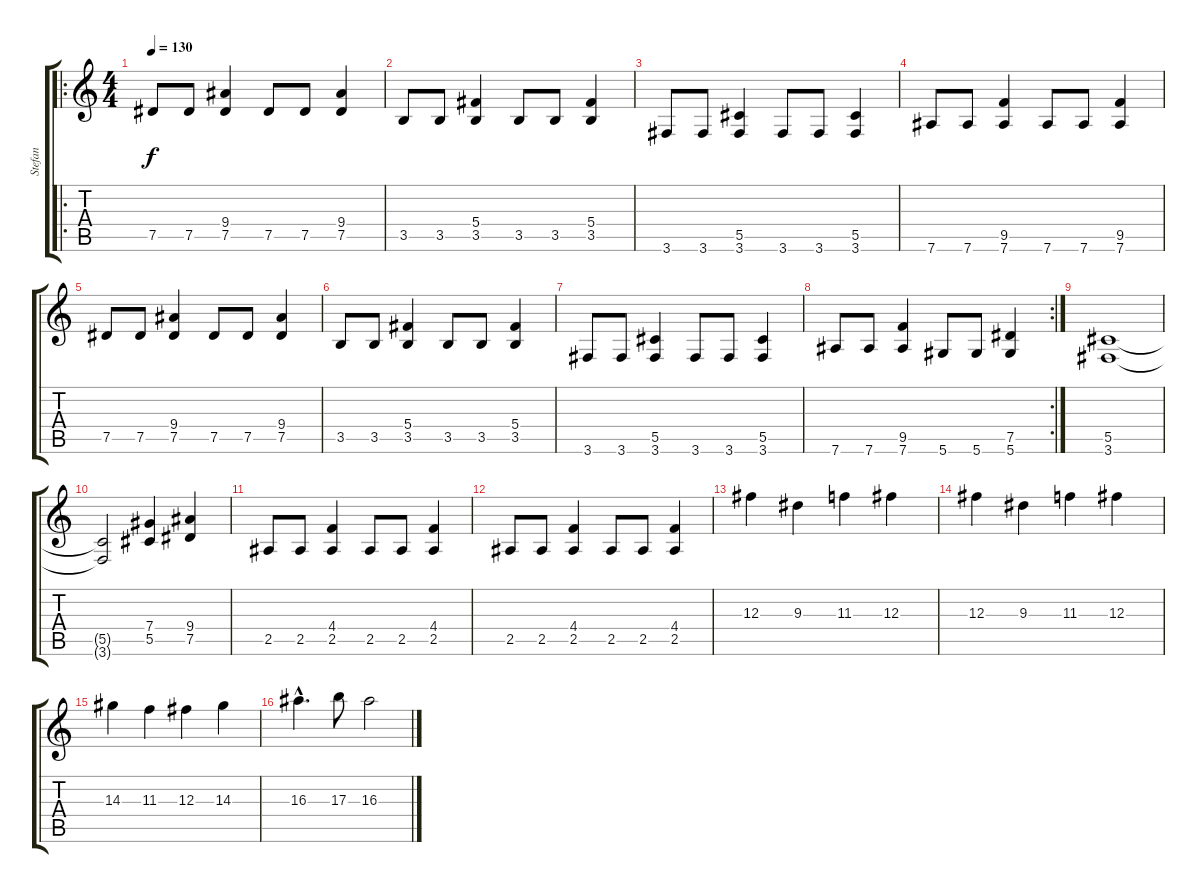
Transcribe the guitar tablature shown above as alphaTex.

\track ("Stefan" "Stefan") {instrument distortionguitar}
\staff {score tabs}
\tuning (Eb4 Bb3 Gb3 Db3 Ab2 Eb2) {hide}
\ro
\ts (4 4)
\tempo 130
\clef g2
\ks c
7.5.8{dy f} 7.5.8 (9.4 7.5).4 7.5.8 7.5.8 (9.4 7.5).4 |
3.5.8 3.5.8 (5.4 3.5).4 3.5.8 3.5.8 (5.4 3.5).4 |
3.6.8 3.6.8 (5.5 3.6).4 3.6.8 3.6.8 (5.5 3.6).4 |
7.6.8 7.6.8 (9.5 7.6).4 7.6.8 7.6.8 (9.5 7.6).4 |
7.5.8 7.5.8 (9.4 7.5).4 7.5.8 7.5.8 (9.4 7.5).4 |
3.5.8 3.5.8 (5.4 3.5).4 3.5.8 3.5.8 (5.4 3.5).4 |
3.6.8 3.6.8 (5.5 3.6).4 3.6.8 3.6.8 (5.5 3.6).4 |
\rc 2
7.6.8 7.6.8 (9.5 7.6).4 5.6.8 5.6.8 (7.5 5.6).4 |
(5.5 3.6).1 |
(5.5{t} 3.6{t}).2 (7.4 5.5).4 (9.4 7.5).4 |
2.5.8 2.5.8 (4.4 2.5).4 2.5.8 2.5.8 (4.4 2.5).4 |
2.5.8 2.5.8 (4.4 2.5).4 2.5.8 2.5.8 (4.4 2.5).4 |
12.3.4 9.3.4 11.3.4 12.3.4 |
12.3.4 9.3.4 11.3.4 12.3.4 |
14.3.4 11.3.4 12.3.4 14.3.4 |
16.3{hac}.4{d} 17.3.8 16.3.2
